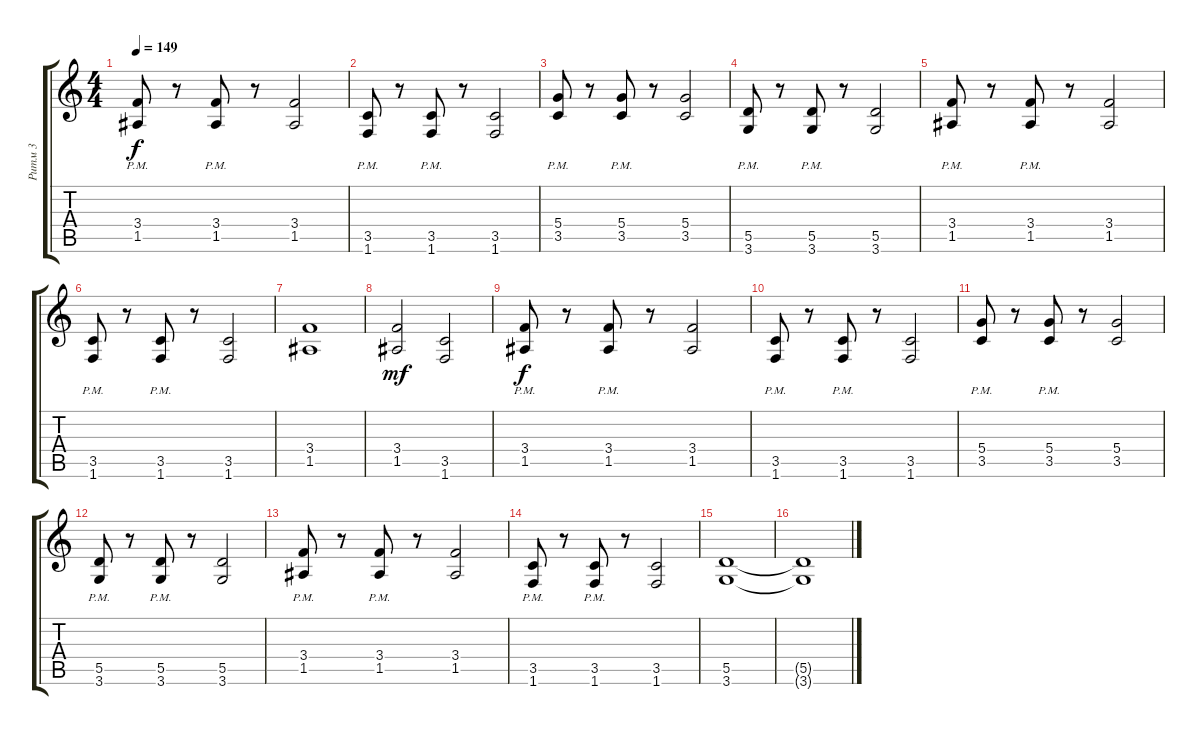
\track ("Ритм 3" "Ритм 3") {instrument distortionguitar}
\staff {score tabs}
\tuning (E4 B3 G3 D3 A2 E2) {hide}
\ts (4 4)
\tempo 149
\clef g2
\ks c
(3.4{pm} 1.5{pm}).8{dy f} r.8 (3.4{pm} 1.5{pm}).8 r.8 (3.4 1.5).2 |
(3.5{pm} 1.6{pm}).8 r.8 (3.5{pm} 1.6{pm}).8 r.8 (3.5 1.6).2 |
(5.4{pm} 3.5{pm}).8 r.8 (5.4{pm} 3.5{pm}).8 r.8 (5.4 3.5).2 |
(5.5{pm} 3.6{pm}).8 r.8 (5.5{pm} 3.6{pm}).8 r.8 (5.5 3.6).2 |
(3.4{pm} 1.5{pm}).8 r.8 (3.4{pm} 1.5{pm}).8 r.8 (3.4 1.5).2 |
(3.5{pm} 1.6{pm}).8 r.8 (3.5{pm} 1.6{pm}).8 r.8 (3.5 1.6).2 |
(3.4 1.5).1 |
(3.4 1.5).2{dy mf} (3.5 1.6).2 |
(3.4{pm} 1.5{pm}).8{dy f} r.8 (3.4{pm} 1.5{pm}).8 r.8 (3.4 1.5).2 |
(3.5{pm} 1.6{pm}).8 r.8 (3.5{pm} 1.6{pm}).8 r.8 (3.5 1.6).2 |
(5.4{pm} 3.5{pm}).8 r.8 (5.4{pm} 3.5{pm}).8 r.8 (5.4 3.5).2 |
(5.5{pm} 3.6{pm}).8 r.8 (5.5{pm} 3.6{pm}).8 r.8 (5.5 3.6).2 |
(3.4{pm} 1.5{pm}).8 r.8 (3.4{pm} 1.5{pm}).8 r.8 (3.4 1.5).2 |
(3.5{pm} 1.6{pm}).8 r.8 (3.5{pm} 1.6{pm}).8 r.8 (3.5 1.6).2 |
(5.5 3.6).1 |
(5.5{t} 3.6{t}).1
